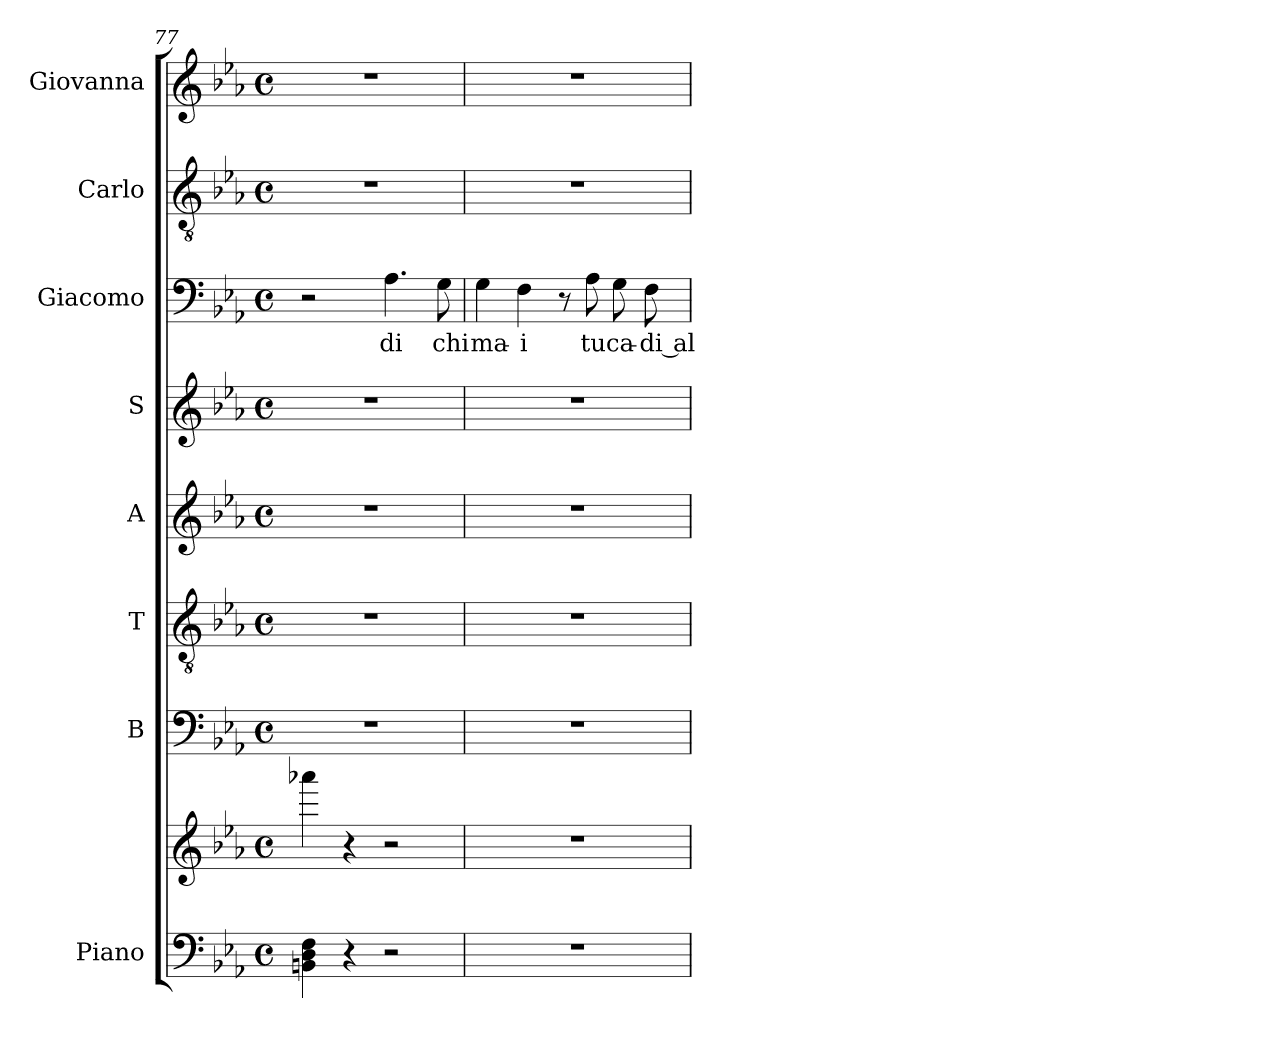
**kern	**kern	**kern	**kern	**kern	**kern	**kern	**text	**kern	**kern
*part8	*part8	*part7	*part6	*part5	*part4	*part3	*part3	*part2	*part1
*staff9	*staff8	*staff7	*staff6	*staff5	*staff4	*staff3	*staff3	*staff2	*staff1
*I"Piano	*	*I"B	*I"T	*I"A	*I"S	*I"Giacomo	*	*I"Carlo	*I"Giovanna
*I'Pno	*	*I'B	*I'T	*I'A	*I'S	*	*	*	*
*clefF4	*clefG2	*clefF4	*clefGv2	*clefG2	*clefG2	*clefF4	*	*clefGv2	*clefG2
*k[b-e-a-]	*k[b-e-a-]	*k[b-e-a-]	*k[b-e-a-]	*k[b-e-a-]	*k[b-e-a-]	*k[b-e-a-]	*	*k[b-e-a-]	*k[b-e-a-]
*M4/4	*M4/4	*M4/4	*M4/4	*M4/4	*M4/4	*M4/4	*	*M4/4	*M4/4
*met(c)	*met(c)	*met(c)	*met(c)	*met(c)	*met(c)	*met(c)	*	*met(c)	*met(c)
=77	=77	=77	=77	=77	=77	=77	=77	=77	=77
4BBn\ 4D\ 4F\	4aaa-X\	1r	1r	1r	1r	2r	.	1r	1r
4r	4r	.	.	.	.	.	.	.	.
!	!	!	!	!	!	!	!LO:LY:b	!	!
2r	2r	.	.	.	.	4.A-\	di	.	.
!	!	!	!	!	!	!	!LO:LY:b	!	!
.	.	.	.	.	.	8G\	chi	.	.
=78	=78	=78	=78	=78	=78	=78	=78	=78	=78
!	!	!	!	!	!	!	!LO:LY:b	!	!
1r	1r	1r	1r	1r	1r	4G\	ma-	1r	1r
!	!	!	!	!	!	!	!LO:LY:b	!	!
.	.	.	.	.	.	4F\	-i	.	.
.	.	.	.	.	.	8r	.	.	.
!	!	!	!	!	!	!	!LO:LY:b	!	!
.	.	.	.	.	.	8A-\	tu	.	.
!	!	!	!	!	!	!	!LO:LY:b	!	!
.	.	.	.	.	.	8G\	ca-	.	.
!	!	!	!	!	!	!	!LO:LY:b	!	!
.	.	.	.	.	.	8F\	-di al	.	.
=	=	=	=	=	=	=	=	=	=
*-	*-	*-	*-	*-	*-	*-	*-	*-	*-
